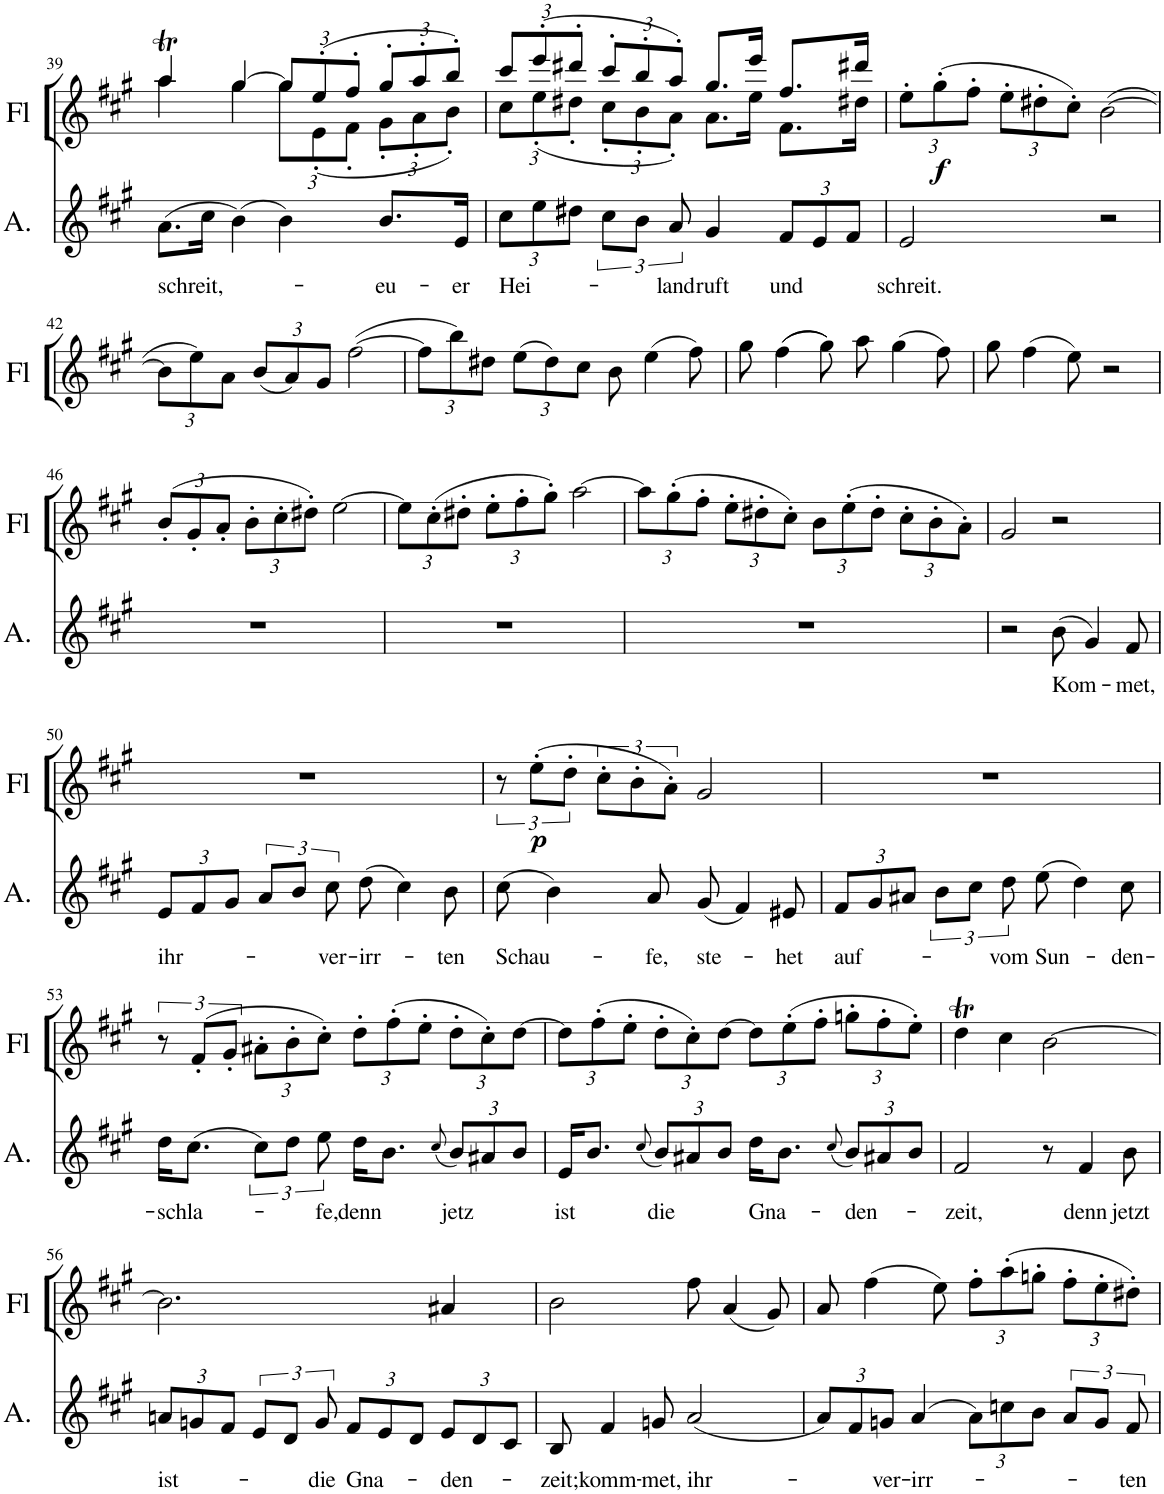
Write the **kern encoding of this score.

**kern	**text	**kern	**dynam
*part2	*part2	*part1	*part1
*staff2	*staff2	*staff1	*staff1
*I"Alto	*	*I"Flute	*
*I'A.	*	*I'Fl	*
!!LO:PB:g=z
*clefG2	*	*clefG2	*
*k[f#c#g#]	*	*k[f#c#g#]	*
*M4/4	*	*M4/4	*
*met(c)	*	*met(c)	*
=39	=39	=39	=39
!	!LO:LY:b	!	!
*	*	*^	*
(8.a\L	schreit,-	4aaT/	4aa\	.
16cc#\Jk	.	.	.	.
(4b\)	.	[4gg#/	4gg#\	.
*	*	*Xbrackettup	*	*
4b\)	.	12gg#/L]	12gg#\L	.
.	.	(12ee'/	(12e'\	.
.	.	12ff#'/J	12f#'\J	.
!	!LO:LY:b	!	!	!
8.b/L	-eu-	12gg#'/L	12g#'\L	.
.	.	12aa'/	12a'\	.
.	.	12bb'/J)	12b'\J)	.
!	!LO:LY:b	!	!	!
16e/Jk	-er	.	.	.
=40	=40	=40	=40	=40
*Xbrackettup	*	*	*	*
!	!LO:LY:b	!	!	!
12cc#\L	Hei-	12ccc#/L	12cc#\L	.
12ee\	.	(12eee'/	(12ee'\	.
12dd#X\J	.	12ddd#X'/J	12dd#X'\J	.
*brackettup	*	*	*	*
12cc#\L	.	12ccc#'/L	12cc#'\L	.
12b\J	.	12bb'/	12b'\	.
!	!LO:LY:b	!	!	!
12a/	-land	12aa'/J)	12a'\J)	.
!	!LO:LY:b	!	!	!
4g#/	ruft	8.gg#/L	8.a\L	.
.	.	16eee/Jk	16ee\Jk	.
*Xbrackettup	*	*	*	*
!	!LO:LY:b	!	!	!
12f#/L	und	8.ff#/L	8.f#\L	.
12e/	.	.	.	.
12f#/J	.	.	.	.
.	.	16ddd#X/Jk	16dd#X\Jk	.
=41	=41	=41	=41	=41
!	!LO:LY:b	!	!	!
*	*	*v	*v	*
2e/	schreit.	12ee'\L	.
!	!	!	!LO:DY:b
.	.	(12gg#'\	f
.	.	12ff#'\J	.
.	.	12ee'\L	.
.	.	12dd#X'\	.
.	.	12cc#'\J)	.
2r	.	([2b\	.
!!LO:LB:g=z
=42	=42	=42	=42
1r	.	12b\L]	.
.	.	12ee\)	.
.	.	12a\J	.
.	.	(12b/L	.
.	.	12a/)	.
.	.	12g#/J	.
.	.	([2ff#\	.
=43	=43	=43	=43
1r	.	12ff#\L]	.
.	.	12bb\)	.
.	.	12dd#X\J	.
.	.	(12ee\L	.
.	.	12dd#\)	.
.	.	12cc#\J	.
.	.	8b\	.
.	.	(4ee\	.
.	.	8ff#\)	.
=44	=44	=44	=44
1r	.	8gg#\	.
.	.	((4ff#\	.
.	.	8gg#\))	.
.	.	8aa\	.
.	.	(4gg#\	.
.	.	8ff#\)	.
=45	=45	=45	=45
1r	.	8gg#\	.
.	.	(4ff#\	.
.	.	8ee\)	.
.	.	2r	.
!!LO:LB:g=z
=46	=46	=46	=46
1r	.	(12b'/L	.
.	.	12g#'/	.
.	.	12a'/J	.
.	.	12b'\L	.
.	.	12cc#'\	.
.	.	12dd#X'\J)	.
.	.	[2ee\	.
=47	=47	=47	=47
1r	.	12ee\L]	.
.	.	(12cc#'\	.
.	.	12dd#X'\J	.
.	.	12ee'\L	.
.	.	12ff#'\	.
.	.	12gg#'\J)	.
.	.	[2aa\	.
=48	=48	=48	=48
1r	.	12aa\L]	.
.	.	(12gg#'\	.
.	.	12ff#'\J	.
.	.	12ee'\L	.
.	.	12dd#X'\	.
.	.	12cc#'\J)	.
.	.	12b\L	.
.	.	(12ee'\	.
.	.	12dd#'\J	.
.	.	12cc#'\L	.
.	.	12b'\	.
.	.	12a'\J)	.
=49	=49	=49	=49
2r	.	2g#/	.
!	!LO:LY:b	!	!
(8b\	Kom-	2r	.
4g#/)	.	.	.
!	!LO:LY:b	!	!
8f#/	-met,	.	.
!!LO:LB:g=z
=50	=50	=50	=50
!	!LO:LY:b	!	!
12e/L	ihr-	1r	.
12f#/	.	.	.
12g#/J	.	.	.
*brackettup	*	*	*
12a/L	.	.	.
12b/J	.	.	.
!	!LO:LY:b	!	!
12cc#\	-ver-	.	.
!	!LO:LY:b	!	!
(8dd\	-irr-	.	.
4cc#\)	.	.	.
!	!LO:LY:b	!	!
8b\	-ten	.	.
=51	=51	=51	=51
!	!LO:LY:b	!	!
*	*	*brackettup	*
(8cc#\	Schau-	12r	.
!	!	!	!LO:DY:b
.	.	(12ee'\L	p
4b\)	.	.	.
.	.	12dd'\J	.
.	.	12cc#'\L	.
.	.	12b'\	.
!	!LO:LY:b	!	!
8a/	-fe,	.	.
.	.	12a'\J)	.
!	!LO:LY:b	!	!
(8g#/	ste-	2g#/	.
4f#/)	.	.	.
!	!LO:LY:b	!	!
8e#X/	-het	.	.
=52	=52	=52	=52
*Xbrackettup	*	*	*
!	!LO:LY:b	!	!
12f#/L	auf-	1r	.
12g#/	.	.	.
12a#X/J	.	.	.
*brackettup	*	*	*
12b\L	.	.	.
12cc#\J	.	.	.
!	!LO:LY:b	!	!
12dd\	-vom	.	.
!	!LO:LY:b	!	!
(8ee\	Sun-	.	.
4dd\)	.	.	.
!	!LO:LY:b	!	!
8cc#\	-den-	.	.
!!LO:LB:g=z
=53	=53	=53	=53
!	!LO:LY:b	!	!
16dd\KL	-schla-	12r	.
(8.cc#\J	.	.	.
.	.	(12f#'/L	.
.	.	12g#'/J	.
*	*	*Xbrackettup	*
12cc#\L)	.	12a#X'\L	.
12dd\J	.	12b'\	.
!	!LO:LY:b	!	!
12ee\	-fe,	12cc#'\J)	.
!	!LO:LY:b	!	!
16dd\KL	denn	12dd'\L	.
8.b\J	.	.	.
.	.	(12ff#'\	.
.	.	12ee'\J	.
(8qcc#/	.	.	.
*Xbrackettup	*	*	*
!	!LO:LY:b	!	!
12b/L)	jetz	12dd'\L	.
12a#X/	.	12cc#'\)	.
12b/J	.	[12dd\J	.
=54	=54	=54	=54
!	!LO:LY:b	!	!
16e/KL	ist	12dd\L]	.
8.b/J	.	.	.
.	.	(12ff#'\	.
.	.	12ee'\J	.
(8qcc#/	.	.	.
!	!LO:LY:b	!	!
12b/L)	die	12dd'\L	.
12a#X/	.	12cc#'\)	.
12b/J	.	[12dd\J	.
!	!LO:LY:b	!	!
16dd\KL	Gna-	12dd\L]	.
8.b\J	.	.	.
.	.	(12ee'\	.
.	.	12ff#'\J	.
(8qcc#/	.	.	.
!	!LO:LY:b	!	!
12b/L)	-den-	12ggn'\L	.
12a#X/	.	12ff#'\	.
12b/J	.	12ee'\J)	.
=55	=55	=55	=55
!	!LO:LY:b	!	!
2f#/	-zeit,	4ddT\	.
.	.	4cc#\	.
8r	.	[2b\	.
!	!LO:LY:b	!	!
4f#/	denn	.	.
!	!LO:LY:b	!	!
8b\	jetzt	.	.
!!LO:LB:g=z
=56	=56	=56	=56
!	!LO:LY:b	!	!
12an/L	ist-	2.b\]	.
12gn/	.	.	.
12f#/J	.	.	.
*brackettup	*	*	*
12e/L	.	.	.
12d/J	.	.	.
!	!LO:LY:b	!	!
12g/	-die	.	.
*Xbrackettup	*	*	*
!	!LO:LY:b	!	!
12f#/L	Gna-	.	.
12e/	.	.	.
12d/J	.	.	.
!	!LO:LY:b	!	!
12e/L	-den-	4a#X/	.
12d/	.	.	.
12c#/J	.	.	.
=57	=57	=57	=57
!	!LO:LY:b	!	!
8B/	-zeit;	2b\	.
!	!LO:LY:b	!	!
4f#/	komm-	.	.
!	!LO:LY:b	!	!
8gn/	-met,	.	.
!	!LO:LY:b	!	!
(2a/	ihr-	8ff#\	.
.	.	(4a/	.
.	.	8g#/)	.
=58	=58	=58	=58
12a/L)	.	8a/	.
12f#/	.	.	.
.	.	(4ff#\	.
!	!LO:LY:b	!	!
12gn/J	-ver-	.	.
!	!LO:LY:b	!	!
(4a/	-irr-	.	.
.	.	8ee\)	.
12a\L)	.	12ff#'\L	.
12ccn\	.	(12aa'\	.
12b\J	.	12ggn'\J	.
*brackettup	*	*	*
12a/L	.	12ff#'\L	.
12g/J	.	12ee'\	.
!	!LO:LY:b	!	!
12f#/	-ten	12dd#X'\J)	.
=	=	=	=
*-	*-	*-	*-
